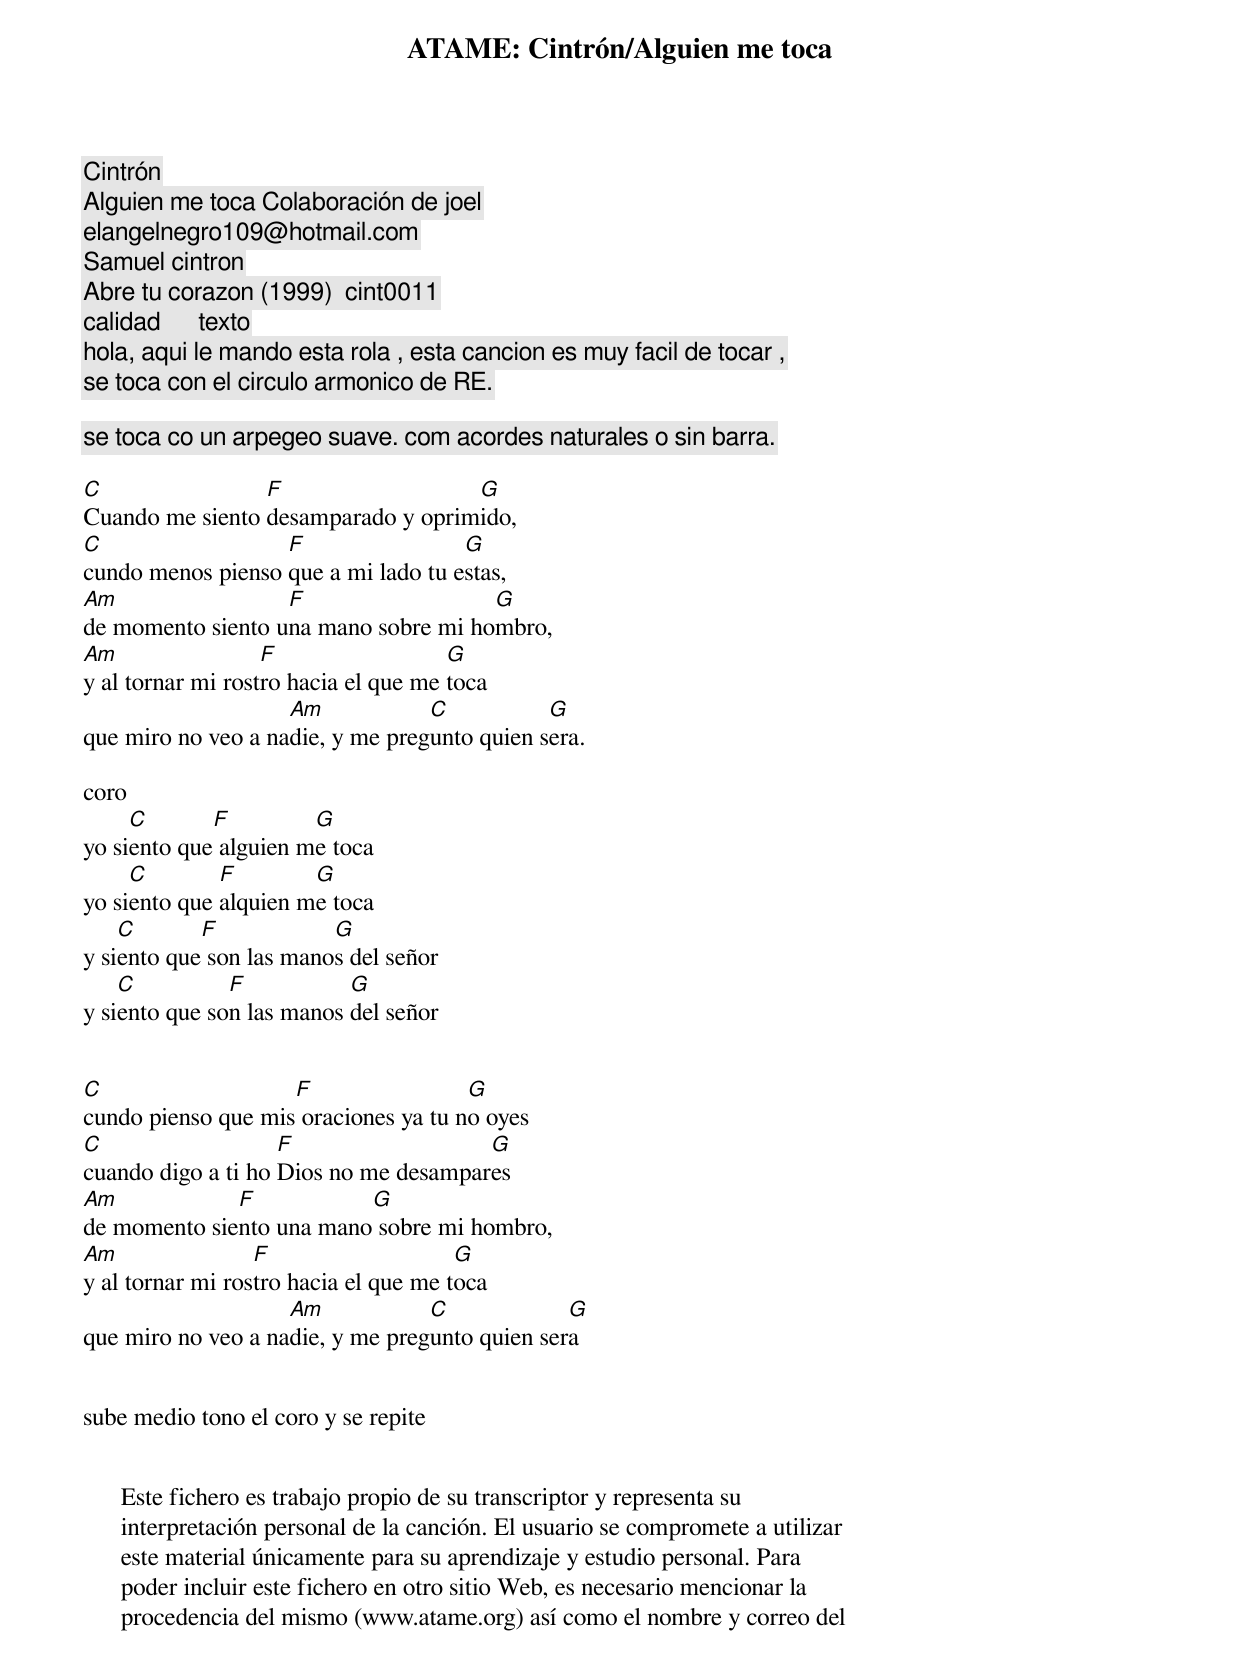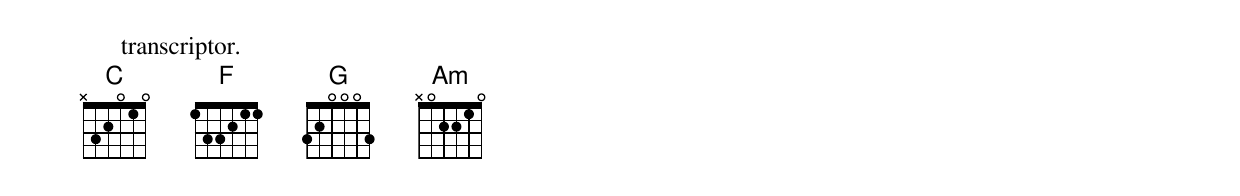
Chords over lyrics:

ATAME: Cintrón/Alguien me toca

      Cintrón
      Alguien me toca Colaboración de joel
      elangelnegro109@hotmail.com
      Samuel cintron
      Abre tu corazon (1999)  cint0011
      calidad      texto
hola, aqui le mando esta rola , esta cancion es muy facil de tocar ,
se toca con el circulo armonico de RE.

se toca co un arpegeo suave. com acordes naturales o sin barra.

C                F                  G
Cuando me siento desamparado y oprimido,
C                  F                 G
cundo menos pienso que a mi lado tu estas,
Am                 F                  G
de momento siento una mano sobre mi hombro,
Am                 F                  G
y al tornar mi rostro hacia el que me toca
                    Am            C           G
que miro no veo a nadie, y me pregunto quien sera.

coro
     C       F         G
yo siento que alguien me toca
     C        F        G
yo siento que alquien me toca
    C       F            G
y siento que son las manos del señor
    C          F           G
y siento que son las manos del señor


C                   F                 G
cundo pienso que mis oraciones ya tu no oyes
C                   F                  G
cuando digo a ti ho Dios no me desampares
Am            F           G
de momento siento una mano sobre mi hombro,
Am                F                    G
y al tornar mi rostro hacia el que me toca
                    Am            C             G
que miro no veo a nadie, y me pregunto quien sera


sube medio tono el coro y se repite


      Este fichero es trabajo propio de su transcriptor y representa su
      interpretación personal de la canción. El usuario se compromete a utilizar
      este material únicamente para su aprendizaje y estudio personal. Para
      poder incluir este fichero en otro sitio Web, es necesario mencionar la
      procedencia del mismo (www.atame.org) así como el nombre y correo del
      transcriptor.
